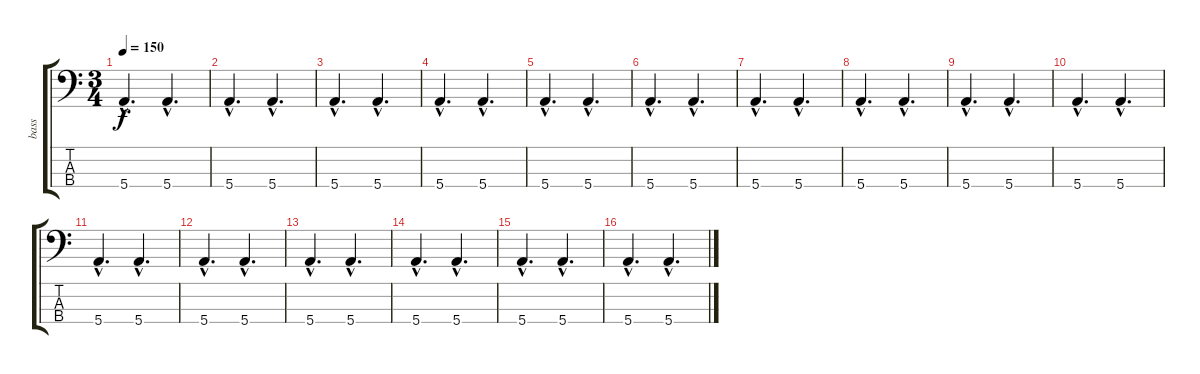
\track ("bass" "bass") {instrument electricbassfinger}
\staff {score tabs}
\tuning (G2 D2 A1 E1) {hide}
\ts (3 4)
\tempo 150
\clef f4
\ks c
5.4{hac}.4{d dy f} 5.4{hac}.4{d} |
5.4{hac}.4{d} 5.4{hac}.4{d} |
5.4{hac}.4{d} 5.4{hac}.4{d} |
5.4{hac}.4{d} 5.4{hac}.4{d} |
5.4{hac}.4{d} 5.4{hac}.4{d} |
5.4{hac}.4{d} 5.4{hac}.4{d} |
5.4{hac}.4{d} 5.4{hac}.4{d} |
5.4{hac}.4{d} 5.4{hac}.4{d} |
5.4{hac}.4{d} 5.4{hac}.4{d} |
5.4{hac}.4{d} 5.4{hac}.4{d} |
5.4{hac}.4{d} 5.4{hac}.4{d} |
5.4{hac}.4{d} 5.4{hac}.4{d} |
5.4{hac}.4{d} 5.4{hac}.4{d} |
5.4{hac}.4{d} 5.4{hac}.4{d} |
5.4{hac}.4{d} 5.4{hac}.4{d} |
5.4{hac}.4{d} 5.4{hac}.4{d}
